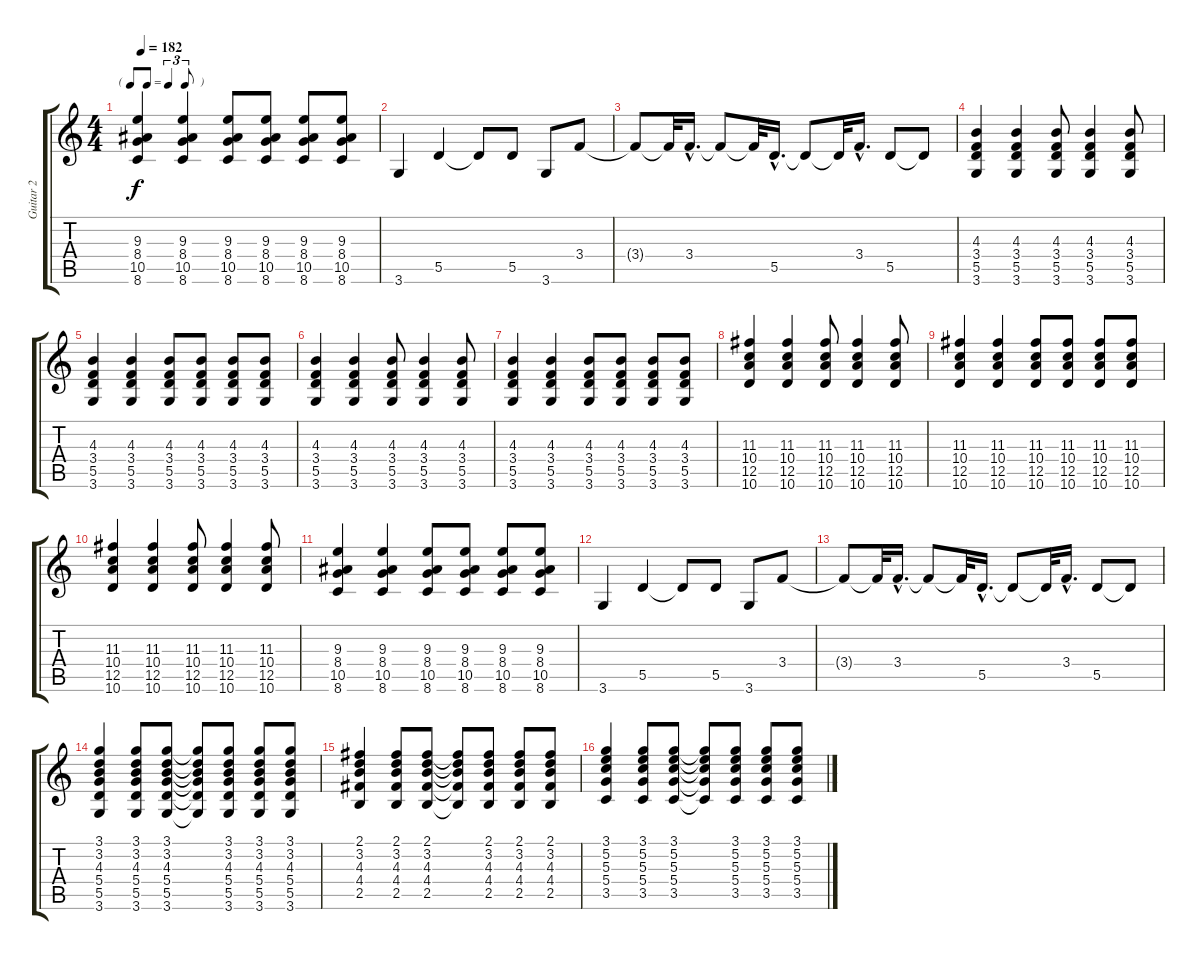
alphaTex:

\track ("Guitar 2" "Guitar 2") {instrument electricguitarclean}
\staff {score tabs}
\tuning (E4 B3 G3 D3 A2 E2) {hide}
\ts (4 4)
\tf triplet8th
\tempo 182
\clef g2
\ks c
(9.3 8.4 10.5 8.6).4{dy f} (9.3 8.4 10.5 8.6).4 (9.3 8.4 10.5 8.6).8 (9.3 8.4 10.5 8.6).8 (9.3 8.4 10.5 8.6).8 (9.3 8.4 10.5 8.6).8 |
3.6.4 5.5.4 5.5{t}.8 5.5.8 3.6.8 3.4.8 |
3.4{t}.8 3.4{t}.32 3.4{hac}.16{d} 3.4{t}.8 3.4{t}.32 5.5{hac}.16{d} 5.5{t}.8 5.5{t}.32 3.4{hac}.16{d} 5.5.8 5.5{t}.8 |
(4.3 3.4 5.5 3.6).4 (4.3 3.4 5.5 3.6).4 (4.3 3.4 5.5 3.6).8 (4.3 3.4 5.5 3.6).4 (4.3 3.4 5.5 3.6).8 |
(4.3 3.4 5.5 3.6).4 (4.3 3.4 5.5 3.6).4 (4.3 3.4 5.5 3.6).8 (4.3 3.4 5.5 3.6).8 (4.3 3.4 5.5 3.6).8 (4.3 3.4 5.5 3.6).8 |
(4.3 3.4 5.5 3.6).4 (4.3 3.4 5.5 3.6).4 (4.3 3.4 5.5 3.6).8 (4.3 3.4 5.5 3.6).4 (4.3 3.4 5.5 3.6).8 |
(4.3 3.4 5.5 3.6).4 (4.3 3.4 5.5 3.6).4 (4.3 3.4 5.5 3.6).8 (4.3 3.4 5.5 3.6).8 (4.3 3.4 5.5 3.6).8 (4.3 3.4 5.5 3.6).8 |
(11.3 10.4 12.5 10.6).4 (11.3 10.4 12.5 10.6).4 (11.3 10.4 12.5 10.6).8 (11.3 10.4 12.5 10.6).4 (11.3 10.4 12.5 10.6).8 |
(11.3 10.4 12.5 10.6).4 (11.3 10.4 12.5 10.6).4 (11.3 10.4 12.5 10.6).8 (11.3 10.4 12.5 10.6).8 (11.3 10.4 12.5 10.6).8 (11.3 10.4 12.5 10.6).8 |
(11.3 10.4 12.5 10.6).4 (11.3 10.4 12.5 10.6).4 (11.3 10.4 12.5 10.6).8 (11.3 10.4 12.5 10.6).4 (11.3 10.4 12.5 10.6).8 |
(9.3 8.4 10.5 8.6).4 (9.3 8.4 10.5 8.6).4 (9.3 8.4 10.5 8.6).8 (9.3 8.4 10.5 8.6).8 (9.3 8.4 10.5 8.6).8 (9.3 8.4 10.5 8.6).8 |
3.6.4 5.5.4 5.5{t}.8 5.5.8 3.6.8 3.4.8 |
3.4{t}.8 3.4{t}.32 3.4{hac}.16{d} 3.4{t}.8 3.4{t}.32 5.5{hac}.16{d} 5.5{t}.8 5.5{t}.32 3.4{hac}.16{d} 5.5.8 5.5{t}.8 |
(3.1 3.2 4.3 5.4 5.5 3.6).4 (3.1 3.2 4.3 5.4 5.5 3.6).8 (3.1 3.2 4.3 5.4 5.5 3.6).8 (3.1{t} 3.2{t} 4.3{t} 5.4{t} 5.5{t} 3.6{t}).8 (3.1 3.2 4.3 5.4 5.5 3.6).8 (3.1 3.2 4.3 5.4 5.5 3.6).8 (3.1 3.2 4.3 5.4 5.5 3.6).8 |
(2.1 3.2 4.3 4.4 2.5).4 (2.1 3.2 4.3 4.4 2.5).8 (2.1 3.2 4.3 4.4 2.5).8 (2.1{t} 3.2{t} 4.3{t} 4.4{t} 2.5{t}).8 (2.1 3.2 4.3 4.4 2.5).8 (2.1 3.2 4.3 4.4 2.5).8 (2.1 3.2 4.3 4.4 2.5).8 |
(3.1 5.2 5.3 5.4 3.5).4 (3.1 5.2 5.3 5.4 3.5).8 (3.1 5.2 5.3 5.4 3.5).8 (3.1{t} 5.2{t} 5.3{t} 5.4{t} 3.5{t}).8 (3.1 5.2 5.3 5.4 3.5).8 (3.1 5.2 5.3 5.4 3.5).8 (3.1 5.2 5.3 5.4 3.5).8
